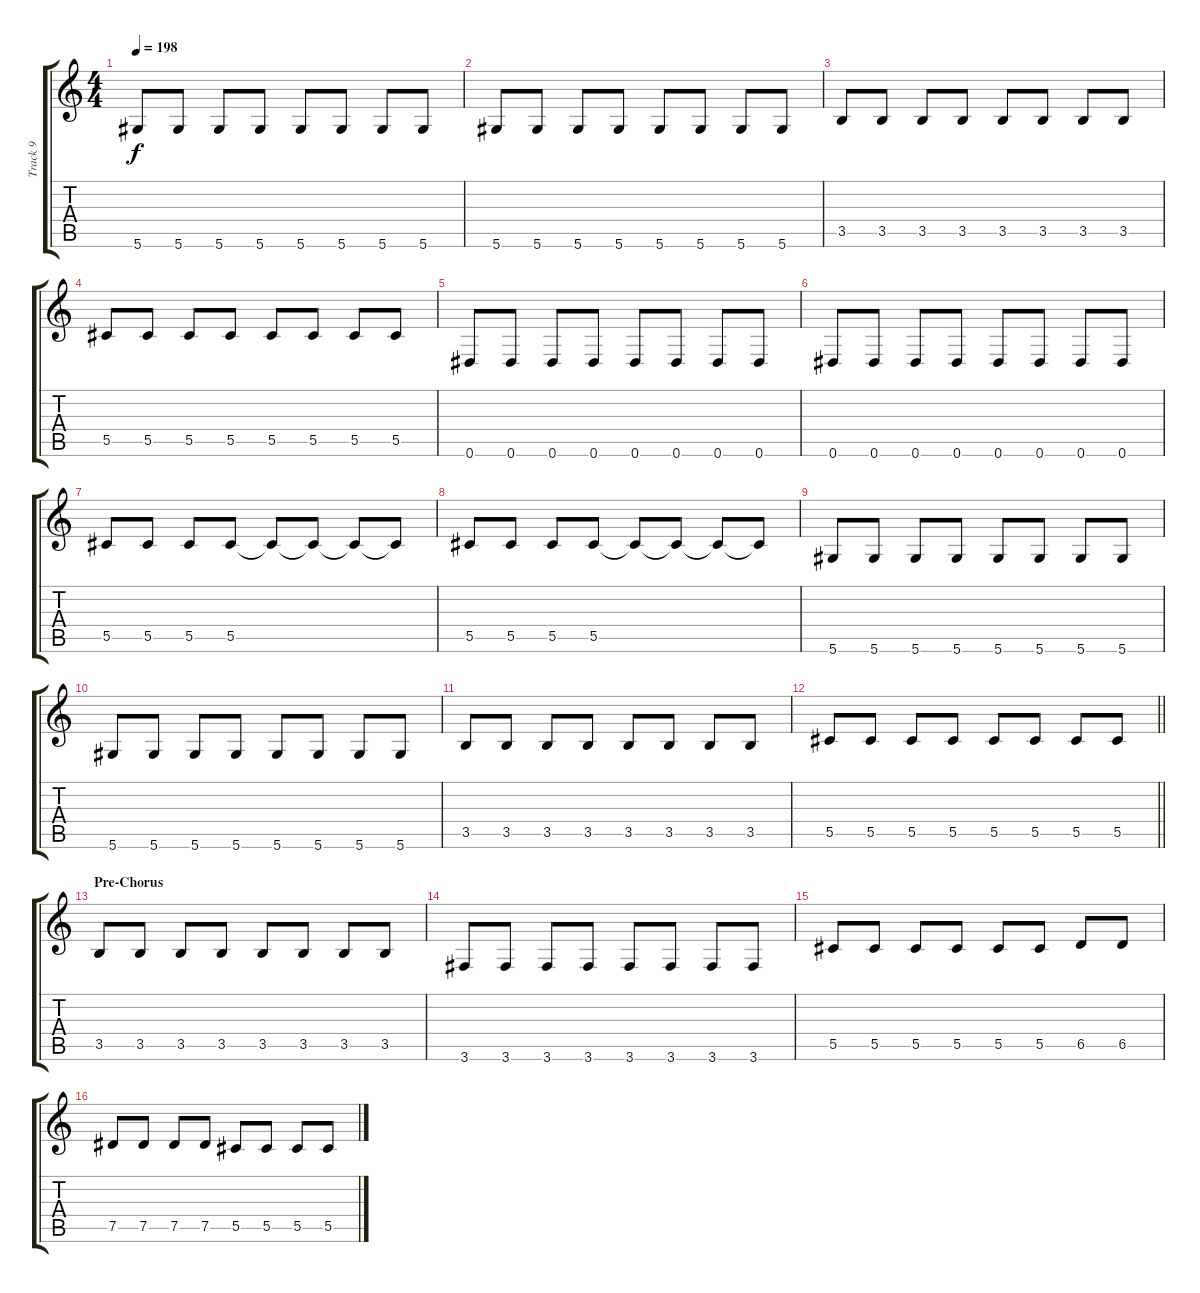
\track ("Track 9" "Track 9") {instrument electricbassfinger}
\staff {score tabs}
\tuning (Eb4 Bb3 Gb3 Db3 Ab2 Eb2) {hide}
\ts (4 4)
\tempo 198
\clef g2
\ks c
5.6.8{dy f} 5.6.8 5.6.8 5.6.8 5.6.8 5.6.8 5.6.8 5.6.8 |
5.6.8 5.6.8 5.6.8 5.6.8 5.6.8 5.6.8 5.6.8 5.6.8 |
3.5.8 3.5.8 3.5.8 3.5.8 3.5.8 3.5.8 3.5.8 3.5.8 |
5.5.8 5.5.8 5.5.8 5.5.8 5.5.8 5.5.8 5.5.8 5.5.8 |
0.6.8 0.6.8 0.6.8 0.6.8 0.6.8 0.6.8 0.6.8 0.6.8 |
0.6.8 0.6.8 0.6.8 0.6.8 0.6.8 0.6.8 0.6.8 0.6.8 |
5.5.8 5.5.8 5.5.8 5.5.8 5.5{t}.8 5.5{t}.8 5.5{t}.8 5.5{t}.8 |
5.5.8 5.5.8 5.5.8 5.5.8 5.5{t}.8 5.5{t}.8 5.5{t}.8 5.5{t}.8 |
5.6.8 5.6.8 5.6.8 5.6.8 5.6.8 5.6.8 5.6.8 5.6.8 |
5.6.8 5.6.8 5.6.8 5.6.8 5.6.8 5.6.8 5.6.8 5.6.8 |
3.5.8 3.5.8 3.5.8 3.5.8 3.5.8 3.5.8 3.5.8 3.5.8 |
\barLineRight lightlight
5.5.8 5.5.8 5.5.8 5.5.8 5.5.8 5.5.8 5.5.8 5.5.8 |
\section ("" "Pre-Chorus")
3.5.8 3.5.8 3.5.8 3.5.8 3.5.8 3.5.8 3.5.8 3.5.8 |
3.6.8 3.6.8 3.6.8 3.6.8 3.6.8 3.6.8 3.6.8 3.6.8 |
5.5.8 5.5.8 5.5.8 5.5.8 5.5.8 5.5.8 6.5.8 6.5.8 |
7.5.8 7.5.8 7.5.8 7.5.8 5.5.8 5.5.8 5.5.8 5.5.8
